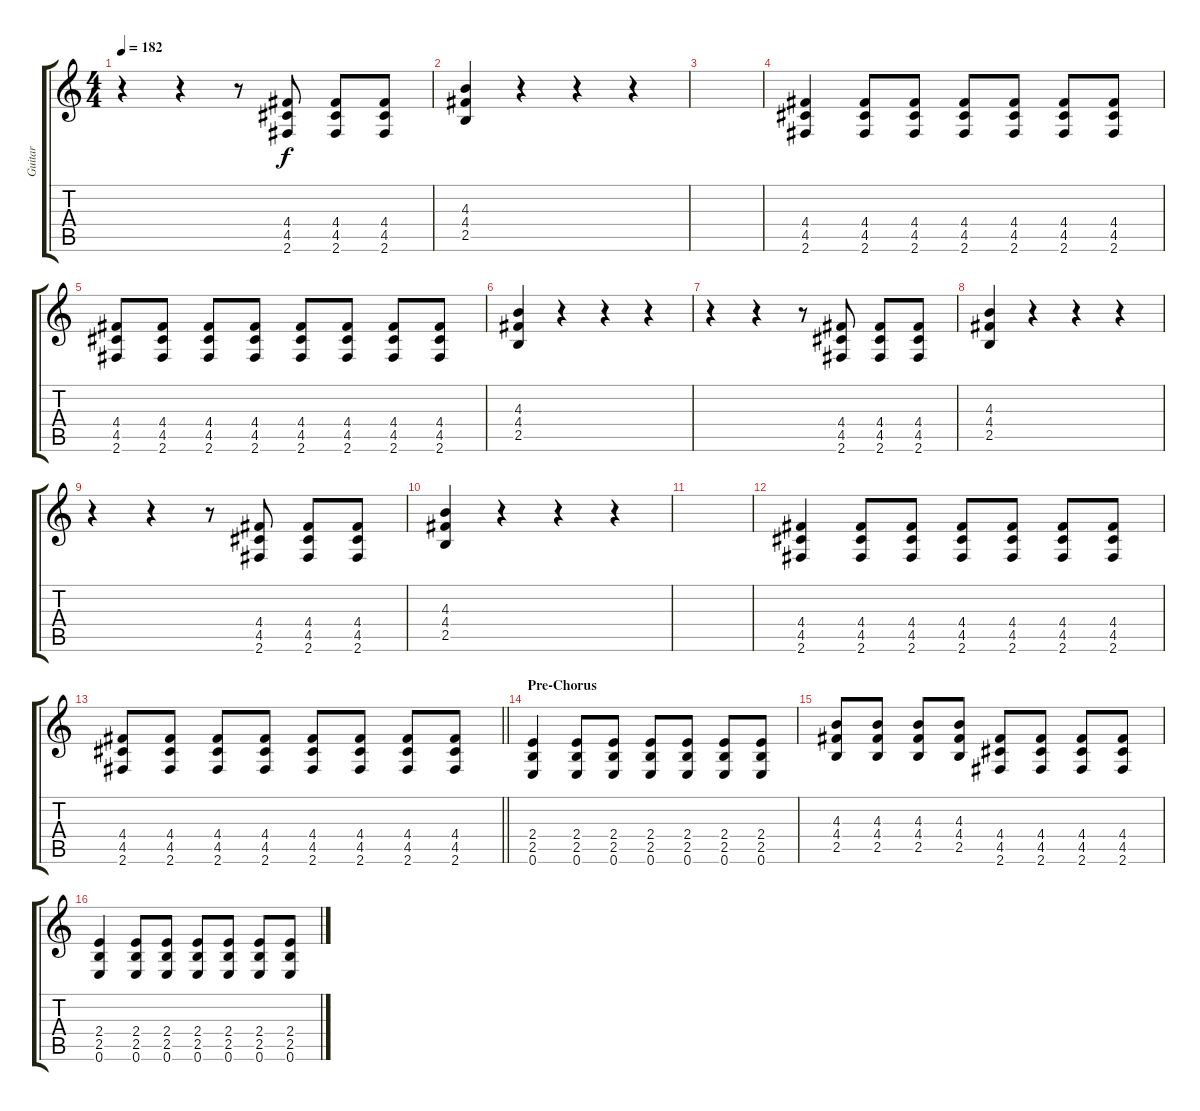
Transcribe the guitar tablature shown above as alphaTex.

\track ("Guitar" "Guitar") {instrument distortionguitar}
\staff {score tabs}
\tuning (E4 B3 G3 D3 A2 E2) {hide}
\ts (4 4)
\tempo 182
\clef g2
\ks c
r.4{dy f} r.4 r.8 (4.4 4.5 2.6).8 (4.4 4.5 2.6).8 (4.4 4.5 2.6).8 |
(4.3 4.4 2.5).4 r.4 r.4 r.4 |
|
(4.4 4.5 2.6).4 (4.4 4.5 2.6).8 (4.4 4.5 2.6).8 (4.4 4.5 2.6).8 (4.4 4.5 2.6).8 (4.4 4.5 2.6).8 (4.4 4.5 2.6).8 |
(4.4 4.5 2.6).8 (4.4 4.5 2.6).8 (4.4 4.5 2.6).8 (4.4 4.5 2.6).8 (4.4 4.5 2.6).8 (4.4 4.5 2.6).8 (4.4 4.5 2.6).8 (4.4 4.5 2.6).8 |
(4.3 4.4 2.5).4 r.4 r.4 r.4 |
r.4 r.4 r.8 (4.4 4.5 2.6).8 (4.4 4.5 2.6).8 (4.4 4.5 2.6).8 |
(4.3 4.4 2.5).4 r.4 r.4 r.4 |
r.4 r.4 r.8 (4.4 4.5 2.6).8 (4.4 4.5 2.6).8 (4.4 4.5 2.6).8 |
(4.3 4.4 2.5).4 r.4 r.4 r.4 |
|
(4.4 4.5 2.6).4 (4.4 4.5 2.6).8 (4.4 4.5 2.6).8 (4.4 4.5 2.6).8 (4.4 4.5 2.6).8 (4.4 4.5 2.6).8 (4.4 4.5 2.6).8 |
\barLineRight lightlight
(4.4 4.5 2.6).8 (4.4 4.5 2.6).8 (4.4 4.5 2.6).8 (4.4 4.5 2.6).8 (4.4 4.5 2.6).8 (4.4 4.5 2.6).8 (4.4 4.5 2.6).8 (4.4 4.5 2.6).8 |
\section ("" "Pre-Chorus")
(2.4 2.5 0.6).4 (2.4 2.5 0.6).8 (2.4 2.5 0.6).8 (2.4 2.5 0.6).8 (2.4 2.5 0.6).8 (2.4 2.5 0.6).8 (2.4 2.5 0.6).8 |
(4.3 4.4 2.5).8 (4.3 4.4 2.5).8 (4.3 4.4 2.5).8 (4.3 4.4 2.5).8 (4.4 4.5 2.6).8 (4.4 4.5 2.6).8 (4.4 4.5 2.6).8 (4.4 4.5 2.6).8 |
(2.4 2.5 0.6).4 (2.4 2.5 0.6).8 (2.4 2.5 0.6).8 (2.4 2.5 0.6).8 (2.4 2.5 0.6).8 (2.4 2.5 0.6).8 (2.4 2.5 0.6).8
